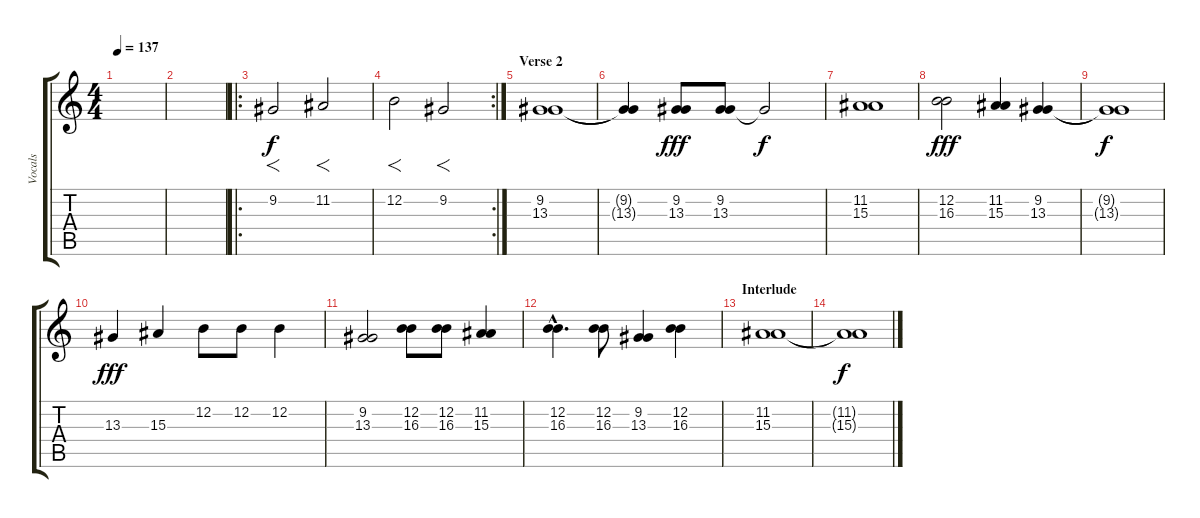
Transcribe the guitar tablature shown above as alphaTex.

\track ("Vocals" "Vocals") {instrument lead6voice}
\staff {score tabs}
\tuning (E4 B3 G3 D3 A2 E2) {hide}
\ts (4 4)
\tempo 137
\clef g2
\ks c
|
|
\ro
9.2.2{f} 11.2.2{f} |
\rc 2
12.2.2{f} 9.2.2{f} |
\section ("" "Verse 2")
(9.2 13.3).1 |
(9.2{t} 13.3{t}).4{dy f} (9.2 13.3).8{dy fff} (9.2 13.3).8 9.2{t}.2{dy f} |
(11.2 15.3).1 |
(12.2 16.3).2{dy fff} (11.2 15.3).4 (9.2 13.3).4 |
(9.2{t} 13.3{t}).1{dy f} |
13.3.4{dy fff} 15.3.4 12.2.8 12.2.8 12.2.4 |
(9.2 13.3).2 (12.2 16.3).8 (12.2 16.3).8 (11.2 15.3).4 |
(12.2{hac} 16.3{hac}).4{d} (12.2 16.3).8 (9.2 13.3).4 (12.2 16.3).4 |
\section ("" "Interlude")
(11.2 15.3).1 |
(11.2{t} 15.3{t}).1{dy f}
